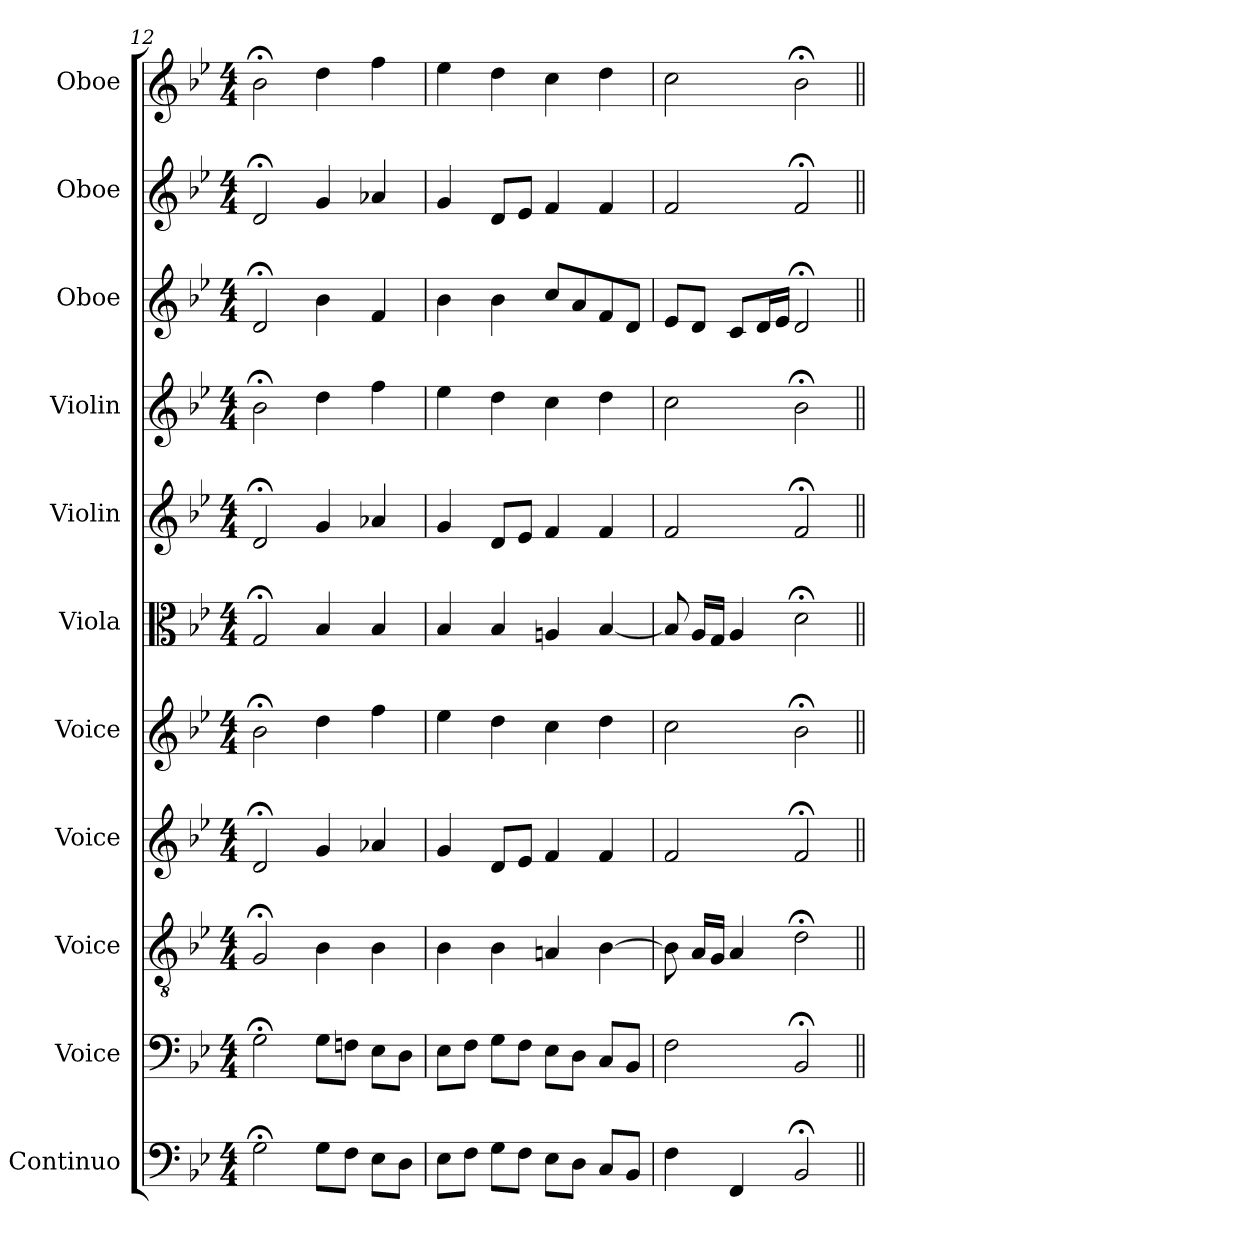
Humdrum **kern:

**kern	**kern	**kern	**kern	**kern	**kern	**kern	**kern	**kern	**kern	**kern
*part11	*part10	*part9	*part8	*part7	*part6	*part5	*part4	*part3	*part2	*part1
*staff11	*staff10	*staff9	*staff8	*staff7	*staff6	*staff5	*staff4	*staff3	*staff2	*staff1
*I"Continuo	*I"Voice	*I"Voice	*I"Voice	*I"Voice	*I"Viola	*I"Violin	*I"Violin	*I"Oboe	*I"Oboe	*I"Oboe
*I'Cont.	*I'V	*I'V	*I'V	*I'V	*I'Vla.	*I'Vln.	*I'Vln.	*I'Ob.	*I'Ob.	*I'Ob.
*clefF4	*clefF4	*clefGv2	*clefG2	*clefG2	*clefC3	*clefG2	*clefG2	*clefG2	*clefG2	*clefG2
*k[b-e-]	*k[b-e-]	*k[b-e-]	*k[b-e-]	*k[b-e-]	*k[b-e-]	*k[b-e-]	*k[b-e-]	*k[b-e-]	*k[b-e-]	*k[b-e-]
*M4/4	*M4/4	*M4/4	*M4/4	*M4/4	*M4/4	*M4/4	*M4/4	*M4/4	*M4/4	*M4/4
=12	=12	=12	=12	=12	=12	=12	=12	=12	=12	=12
2G;<	2G;<	2G;<	2d;<	2b-;<	2G;<	2d;<	2b-;<	2d;<	2d;<	2b-;<
8GL	8GL	4B-	4g	4dd	4B-	4g	4dd	4b-	4g	4dd
8FJ	8FnJ	.	.	.	.	.	.	.	.	.
8E-L	8E-L	4B-	4a-X	4ff	4B-	4a-X	4ff	4f	4a-X	4ff
8DJ	8DJ	.	.	.	.	.	.	.	.	.
=13	=13	=13	=13	=13	=13	=13	=13	=13	=13	=13
8E-L	8E-L	4B-	4g	4ee-	4B-	4g	4ee-	4b-	4g	4ee-
8FJ	8FJ	.	.	.	.	.	.	.	.	.
8GL	8GL	4B-	8dL	4dd	4B-	8dL	4dd	4b-	8dL	4dd
8FJ	8FJ	.	8e-J	.	.	8e-J	.	.	8e-J	.
8E-L	8E-L	4An	4f	4cc	4An	4f	4cc	8ccL	4f	4cc
8DJ	8DJ	.	.	.	.	.	.	8a	.	.
8CL	8CL	[4B-	4f	4dd	[4B-	4f	4dd	8f	4f	4dd
8BB-J	8BB-J	.	.	.	.	.	.	8dJ	.	.
=14	=14	=14	=14	=14	=14	=14	=14	=14	=14	=14
4F	2F	8B-]	2f	2cc	8B-]	2f	2cc	8e-L	2f	2cc
.	.	16ALL	.	.	16ALL	.	.	8dJ	.	.
.	.	16GJJ	.	.	16GJJ	.	.	.	.	.
4FF	.	4A	.	.	4A	.	.	8cL	.	.
.	.	.	.	.	.	.	.	16dL	.	.
.	.	.	.	.	.	.	.	16e-JJ	.	.
2BB-;<	2BB-;<	2d;<	2f;<	2b-;<	2d;<	2f;<	2b-;<	2d;<	2f;<	2b-;<
=||	=||	=||	=||	=||	=||	=||	=||	=||	=||	=||
*-	*-	*-	*-	*-	*-	*-	*-	*-	*-	*-
